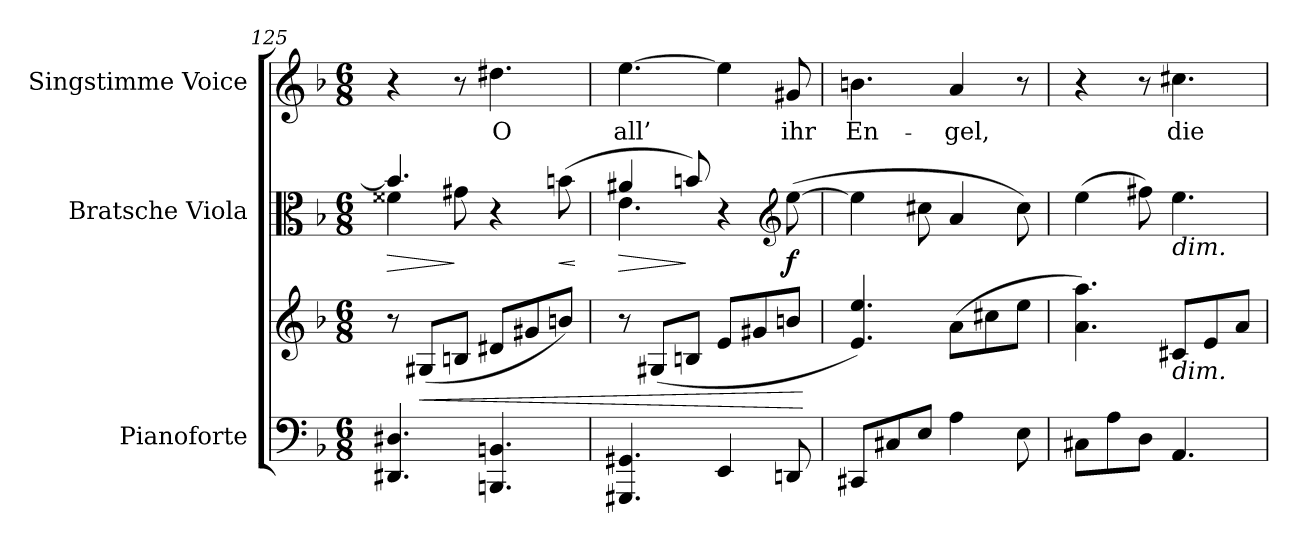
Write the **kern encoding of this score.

**kern	**kern	**dynam	**kern	**dynam	**kern	**text
*part3	*part3	*part3	*part2	*part2	*part1	*part1
*staff4	*staff3	*staff3/4	*staff2	*staff2	*staff1	*staff1
*I"Pianoforte	*	*	*I"Bratsche Viola	*	*I"Singstimme Voice	*
*I'Pno	*	*	*I'Vla	*	*	*
*clefF4	*clefG2	*	*clefC3	*	*clefG2	*
*k[b-]	*k[b-]	*	*k[b-]	*	*k[b-]	*
*M6/8	*M6/8	*	*M6/8	*	*M6/8	*
*MM98	*MM98	*	*MM98	*	*MM98	*
=125	=125	=125	=125	=125	=125	=125
!	!	!	!	!LO:HP:b	!	!
*	*	*	*^	*	*	*
4.DD#X/ 4.D#X/	8r	.	4f##X\	4.b/]	>	4r	.
!	!	!LO:HP:b	!	!	!	!	!
.	(>8G#X/L	<	.	.	.	.	.
.	8Bn/J	.	8g#X\	.	]	8r	.
!	!	!	!	!	!	!	!LO:LY:b
4.BBBn/ 4.BBn/	8d#X/L	.	4r	4.ryy	.	4.dd#X\	O
.	8g#X/	.	.	.	.	.	.
!	!	!	!	!	!LO:HP:b	!	!
.	8bn/J)	.	(>8bn\	.	<	.	.
*	*	*	*v	*v	*	*	*
.	.	.	.	[	.	.
=126	=126	=126	=126	=126	=126	=126
!	!	!	!	!LO:HP:b	!	!LO:LY:b
*	*	*	*^	*	*	*
4.GGG#X/ 4.GG#X/	8r	.	4a#X/	4.e\	>	[4.ee\	all’
.	(>8G#X/L	.	.	.	.	.	.
.	8Bn/J	.	8bn/)	.	]	.	.
4EE/	8e/L	.	4r	4.ryy	.	4ee\]	.
.	8g#X/	.	.	.	.	.	.
*	*	*	*clefG2	*	*	*	*
!	!	!	!	!	!LO:DY:b	!	!LO:LY:b
8DDn/	8bn/J	.	(>[8ee\	.	f	8g#X/	ihr
*	*	*	*v	*v	*	*	*
.	.	[	.	.	.	.
!!LO:LB:g=z
=127	=127	=127	=127	=127	=127	=127
!	!	!	!	!	!	!LO:LY:b
8CC#X/L	4.e/ 4.ee/)	.	4ee\]	.	4.bn\	En-
!	!	!LO:DY:a=2	!	!	!	!
!	!	!LO:DY:n=1:a=2	!	!	!	!
8C#X/	.	other-dynamics f	.	.	.	.
8E/J	.	.	8cc#X\	.	.	.
!	!	!	!	!	!	!LO:LY:b
4A\	(>8a\L	.	4a/	.	4a/	-gel,
.	8cc#X\	.	.	.	.	.
8E\	8ee\J	.	8cc#\)	.	8r	.
=128	=128	=128	=128	=128	=128	=128
8C#X\L	4.a\ 4.aa\)	.	(>4ee\	.	4r	.
8A\	.	.	.	.	.	.
8D\J	.	.	8ff#X\)	.	8r	.
!	!	!	!LO:TX:b:i:t=dim.	!	!	!
!	!LO:TX:b:i:t=dim.	!	!	!	!	!
!	!	!	!	!	!	!LO:LY:b
4.AA/	8c#X/L	.	4.ee\	.	4.cc#X\	die
.	8e/	.	.	.	.	.
.	8a/J	.	.	.	.	.
=	=	=	=	=	=	=
*-	*-	*-	*-	*-	*-	*-
